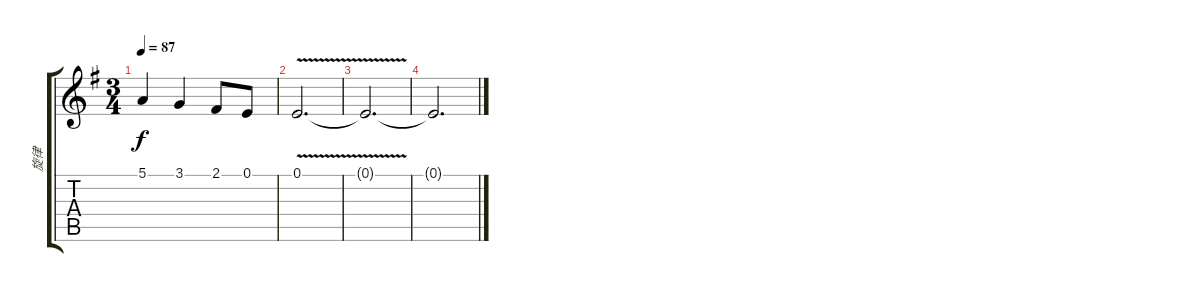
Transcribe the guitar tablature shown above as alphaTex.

\track ("旋律" "旋律") {instrument sopranosax}
\staff {score tabs}
\tuning (E4 B3 G3 D3 A2 E2) {hide}
\ts (3 4)
\tempo 87
\clef g2
\ks g
5.1.4{dy f} 3.1.4 2.1.8 0.1.8 |
0.1{v}.2{d} |
0.1{t}.2{d} |
0.1{t}.2{d}
